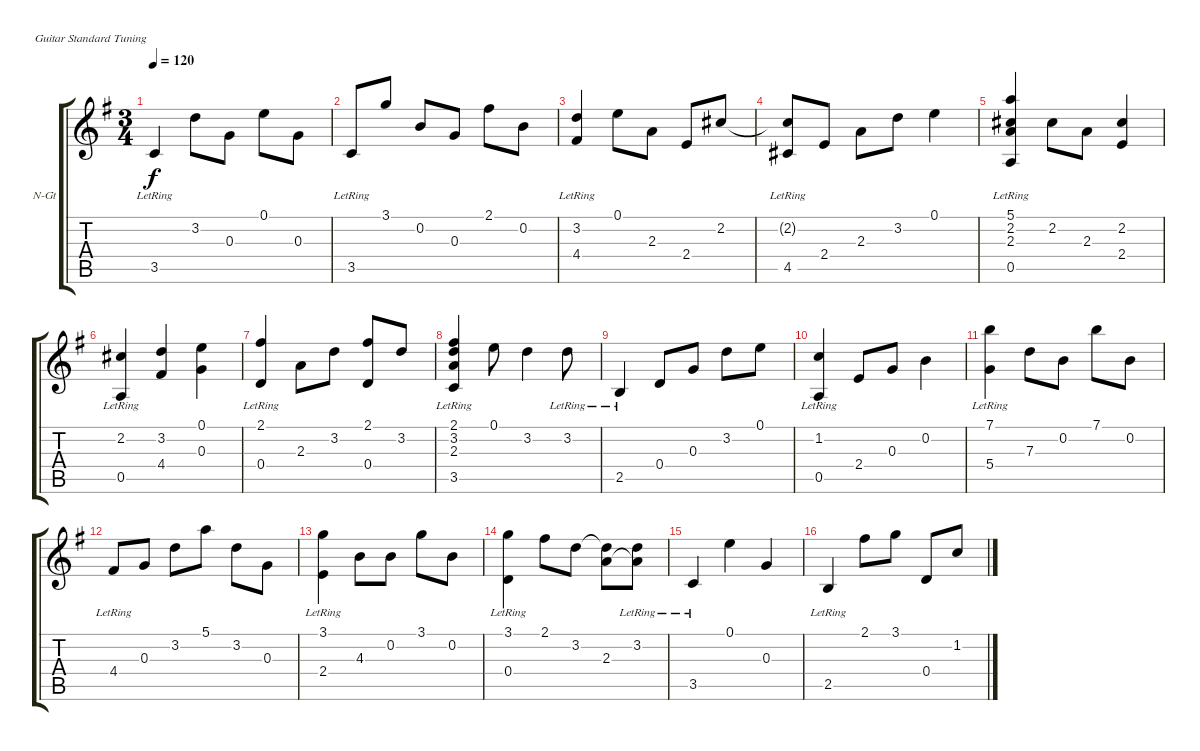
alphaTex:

\bracketExtendMode groupsimilarinstruments
\firstSystemTrackNameOrientation horizontal
\otherSystemsTrackNameOrientation horizontal
\track ("Track 1" "N-Gt") {instrument acousticguitarnylon}
\staff {score tabs}
\tuning (E4 B3 G3 D3 A2 E2)
\ts (3 4)
\tempo 120
\clef g2
\ks g
3.5{lr}.4{dy f} 3.2.8 0.3.8 0.1.8 0.3.8 |
3.5{lr}.8 3.1.8 0.2.8 0.3.8 2.1.8 0.2.8 |
(3.2 4.4{lr}).4 0.1.8 2.3.8 2.4.8 2.2.8 |
(2.2{t} 4.5{lr}).8 2.4.8 2.3.8 3.2.8 0.1.4 |
(5.1{lr} 2.2 2.3 0.5{lr}).4 2.2.8 2.3.8 (2.2 2.4).4 |
(2.2 0.5{lr}).4 (3.2 4.4).4 (0.1 0.3).4 |
(2.1{lr} 0.4{lr}).4 2.3.8 3.2.8 (2.1 0.4).8 3.2.8 |
(2.1 3.2 2.3 3.5{lr}).4 0.1.8 3.2.4 3.2{lr}.8 |
2.5{lr}.4 0.4.8 0.3.8 3.2.8 0.1.8 |
(1.2{lr} 0.5{lr}).4 2.4.8 0.3.8 0.2.4 |
(7.1{lr} 5.4{lr}).4 7.3.8 0.2.8 7.1.8 0.2.8 |
4.4{lr}.8 0.3.8 3.2.8 5.1.8 3.2.8 0.3.8 |
(3.1{lr} 2.4{lr}).4 4.3.8 0.2.8 3.1.8 0.2.8 |
(3.1 0.4{lr}).4 2.1.8 3.2.8 (3.2{t} 2.3).8 (3.2{lr} 2.3{t}).8 |
3.5{lr}.4 0.1.4 0.3.4 |
2.5{lr}.4 2.1.8 3.1.8 0.4.8 1.2.8
